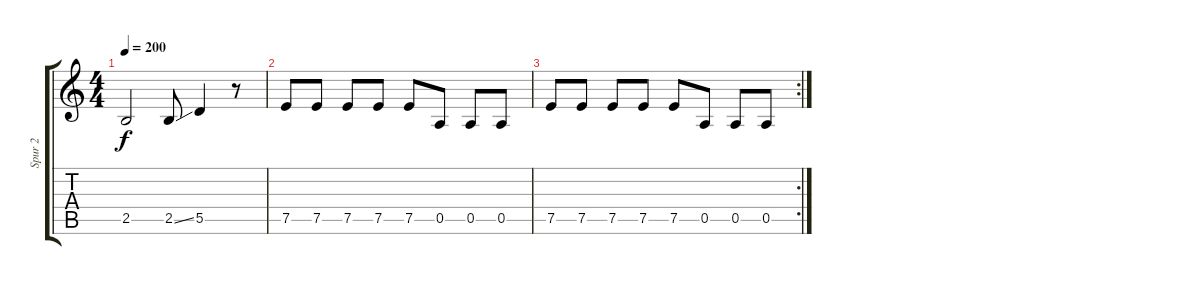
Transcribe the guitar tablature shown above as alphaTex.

\track ("Spur 2" "Spur 2") {instrument electricbassfinger}
\staff {score tabs}
\tuning (E4 B3 G3 D3 A2 D2) {hide}
\ts (4 4)
\tempo 200
\clef g2
\ks c
2.5.2{dy f} 2.5{ss}.8 5.5.4 r.8 |
7.5.8 7.5.8 7.5.8 7.5.8 7.5.8 0.5.8 0.5.8 0.5.8 |
\rc 2
7.5.8 7.5.8 7.5.8 7.5.8 7.5.8 0.5.8 0.5.8 0.5.8
